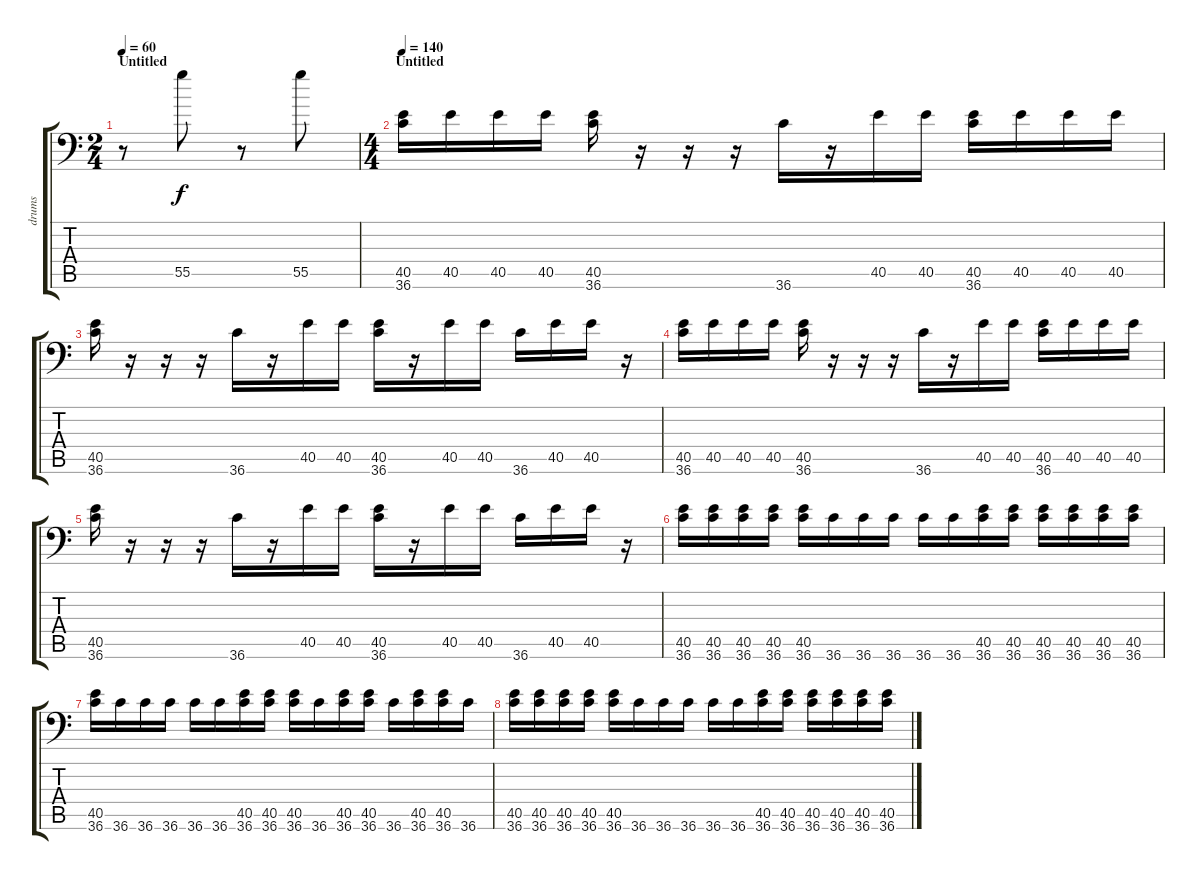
\track ("drums" "drums") {instrument acousticgrandpiano}
\staff {score tabs}
\tuning (C-1 C-1 C-1 C-1 C-1 C-1) {hide}
\ts (2 4)
\section ("" "Untitled")
\tempo 60
\clef f4
\ks c
r.8{dy f} 55.5.8 r.8 55.5.8 |
\ts (4 4)
\section ("" "Untitled")
\tempo 140
(40.5 36.6).16 40.5.16 40.5.16 40.5.16 (40.5 36.6).16 r.16 r.16 r.16 36.6.16 r.16 40.5.16 40.5.16 (40.5 36.6).16 40.5.16 40.5.16 40.5.16 |
(40.5 36.6).16 r.16 r.16 r.16 36.6.16 r.16 40.5.16 40.5.16 (40.5 36.6).16 r.16 40.5.16 40.5.16 36.6.16 40.5.16 40.5.16 r.16 |
(40.5 36.6).16 40.5.16 40.5.16 40.5.16 (40.5 36.6).16 r.16 r.16 r.16 36.6.16 r.16 40.5.16 40.5.16 (40.5 36.6).16 40.5.16 40.5.16 40.5.16 |
(40.5 36.6).16 r.16 r.16 r.16 36.6.16 r.16 40.5.16 40.5.16 (40.5 36.6).16 r.16 40.5.16 40.5.16 36.6.16 40.5.16 40.5.16 r.16 |
(40.5 36.6).16 (40.5 36.6).16 (40.5 36.6).16 (40.5 36.6).16 (40.5 36.6).16 36.6.16 36.6.16 36.6.16 36.6.16 36.6.16 (40.5 36.6).16 (40.5 36.6).16 (40.5 36.6).16 (40.5 36.6).16 (40.5 36.6).16 (40.5 36.6).16 |
(40.5 36.6).16 36.6.16 36.6.16 36.6.16 36.6.16 36.6.16 (40.5 36.6).16 (40.5 36.6).16 (40.5 36.6).16 36.6.16 (40.5 36.6).16 (40.5 36.6).16 36.6.16 (40.5 36.6).16 (40.5 36.6).16 36.6.16 |
(40.5 36.6).16 (40.5 36.6).16 (40.5 36.6).16 (40.5 36.6).16 (40.5 36.6).16 36.6.16 36.6.16 36.6.16 36.6.16 36.6.16 (40.5 36.6).16 (40.5 36.6).16 (40.5 36.6).16 (40.5 36.6).16 (40.5 36.6).16 (40.5 36.6).16
